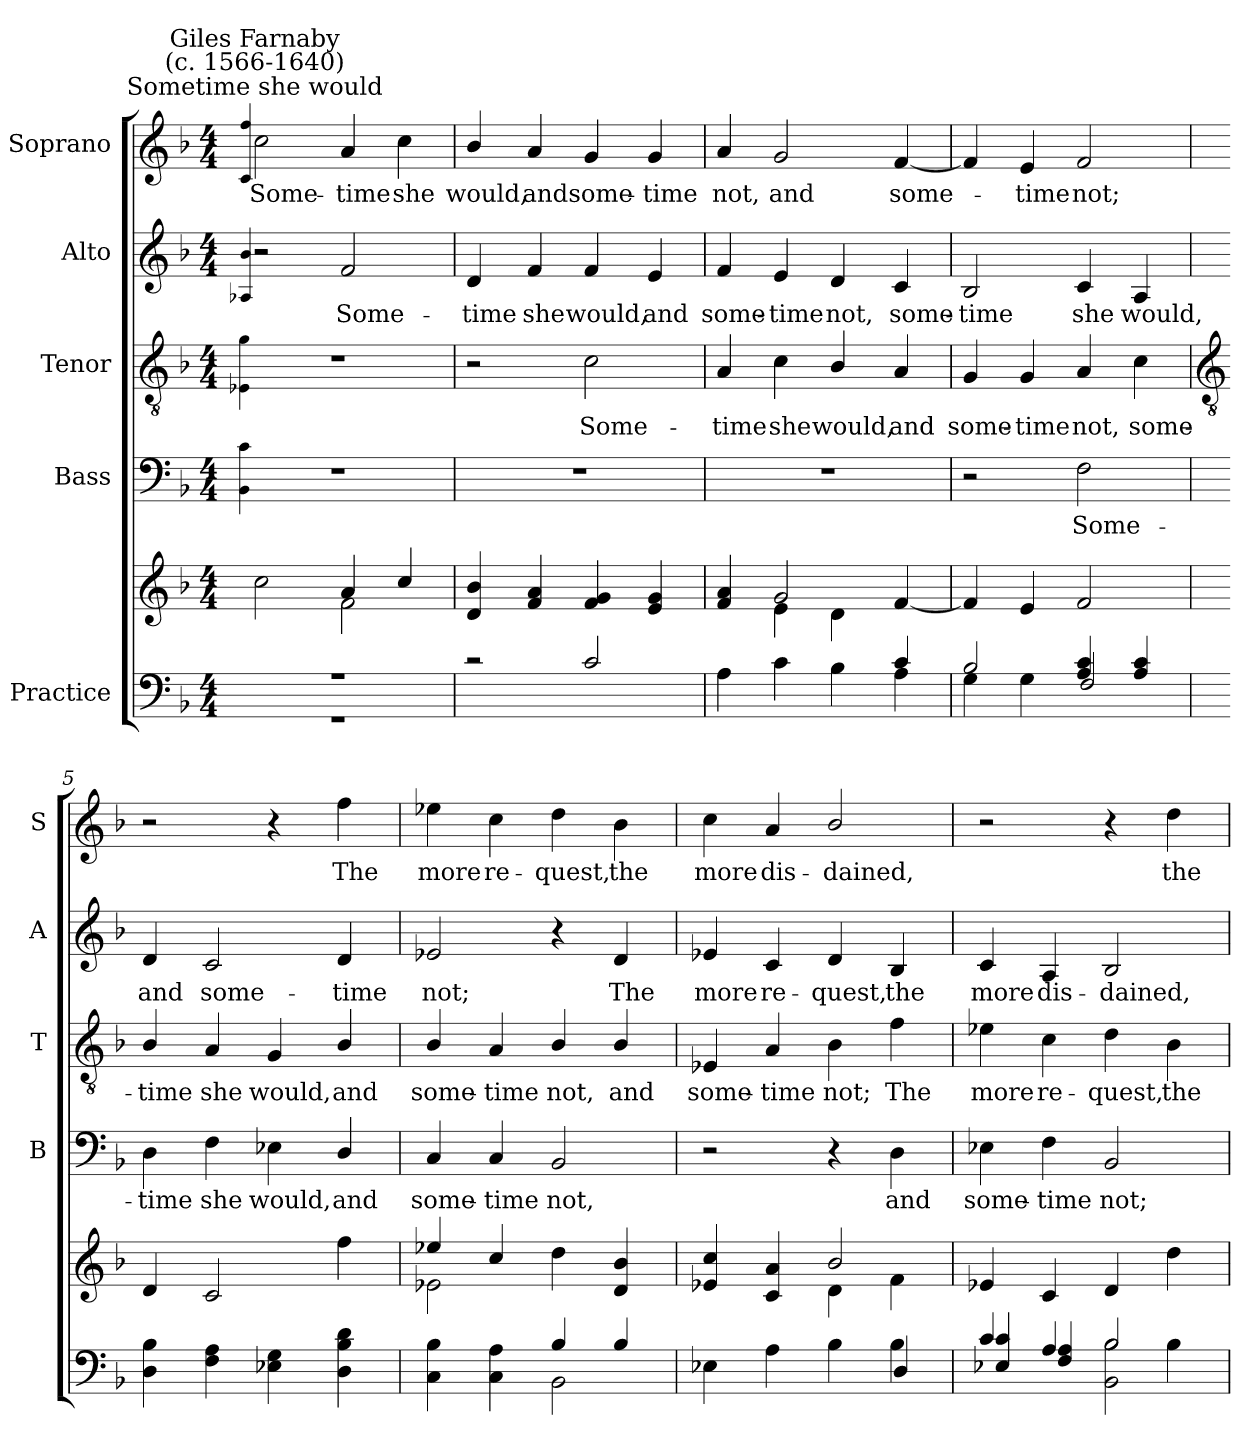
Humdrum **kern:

**kern	**kern	**kern	**text	**kern	**text	**kern	**text	**kern	**text
*part5	*part5	*part4	*part4	*part3	*part3	*part2	*part2	*part1	*part1
*staff6	*staff5	*staff4	*staff4	*staff3	*staff3	*staff2	*staff2	*staff1	*staff1
*I"Practice	*	*I"Bass	*	*I"Tenor	*	*I"Alto	*	*I"Soprano	*
*	*	*I'B	*	*I'T	*	*I'A	*	*I'S	*
*clefF4	*clefG2	*clefF4	*	*clefGv2	*	*clefG2	*	*clefG2	*
*k[b-]	*k[b-]	*k[b-]	*	*k[b-]	*	*k[b-]	*	*k[b-]	*
*F:	*F:	*F:	*	*F:	*	*F:	*	*F:	*
*M4/4	*M4/4	*M4/4	*	*M4/4	*	*M4/4	*	*M4/4	*
=1	=1	=1	=1	=1	=1	=1	=1	=1	=1
.	.	4qqBB- 4qqc	.	4qqE-X 4qqg	.	4qqA-X 4qqb-	.	4qqc 4qqff	.
*^	*^	*	*	*	*	*	*	*	*
!	!	!	!	!	!	!	!	!	!	!LO:TX:a:cj:t=Sometime she would	!
!	!	!	!	!	!	!	!	!	!	!LO:TX:a:cj:t=Giles Farnaby\n(c. 1566-1640)	!
!	!	!	!	!	!	!	!	!	!	!	!LO:LY:b
1r	1r	2cc	2ryy	1r	.	1r	.	2r	.	2cc	Some-
!	!	!	!	!	!	!	!	!	!LO:LY:b	!	!LO:LY:b
.	.	4a	2f\	.	.	.	.	2f	Some-	4a	-time
!	!	!	!	!	!	!	!	!	!	!	!LO:LY:b
.	.	4cc/	.	.	.	.	.	.	.	4cc	she
=2	=2	=2	=2	=2	=2	=2	=2	=2	=2	=2	=2
!	!	!	!	!	!	!	!	!	!LO:LY:b	!	!LO:LY:b
2r	1ryy	4d/ 4b-/	1ryy	1r	.	2r	.	4d	-time	4b-/	would,
!	!	!	!	!	!	!	!	!	!LO:LY:b	!	!LO:LY:b
.	.	4f 4a	.	.	.	.	.	4f	she	4a	and
!	!	!	!	!	!	!	!LO:LY:b	!	!LO:LY:b	!	!LO:LY:b
2c	.	4f 4g	.	.	.	2c	Some-	4f	would,	4g	some-
!	!	!	!	!	!	!	!	!	!LO:LY:b	!	!LO:LY:b
.	.	4e 4g	.	.	.	.	.	4e	and	4g	-time
=3	=3	=3	=3	=3	=3	=3	=3	=3	=3	=3	=3
*	*^	*	*	*	*	*	*	*	*	*	*
!	!	!	!	!	!	!	!	!LO:LY:b	!	!LO:LY:b	!	!LO:LY:b
2.ryy	4A	1ryy	4f 4a	4ryy	1r	.	4A	-time	4f	some-	4a	not,
!	!	!	!	!	!	!	!	!LO:LY:b	!	!LO:LY:b	!	!LO:LY:b
.	4c	.	2g	4e\	.	.	4c	she	4e	-time	2g	and
!	!	!	!	!	!	!	!	!LO:LY:b	!	!LO:LY:b	!	!
.	4B-\	.	.	4d\	.	.	4B-/	would,	4d	not,	.	.
!	!	!	!	!	!	!	!	!LO:LY:b	!	!LO:LY:b	!	!LO:LY:b
4c	4A	.	[4f	4ryy	.	.	4A	and	4c	some-	[4f	some-
=4	=4	=4	=4	=4	=4	=4	=4	=4	=4	=4	=4	=4
!	!	!	!	!	!	!	!	!LO:LY:b	!	!LO:LY:b	!	!
2B-/	4G	2ryy	4f]	2ryy	2r	.	4G	some-	2B-	-time	4f]	.
!	!	!	!	!	!	!	!	!LO:LY:b	!	!	!	!LO:LY:b
.	4G	.	4e	.	.	.	4G	-time	.	.	4e	time
!	!	!	!	!	!	!LO:LY:b	!	!LO:LY:b	!	!LO:LY:b	!	!LO:LY:b
2ryy	4A/ 4c/	2F	2f	2ryy	2F	Some-	4A	not,	4c	she	2f	not;
!	!	!	!	!	!	!	!	!LO:LY:b	!	!LO:LY:b	!	!
.	4A/ 4c/	.	.	.	.	.	4c	some-	4A	would,	.	.
*v	*v	*v	*	*	*	*	*	*	*	*	*	*
!!LO:LB:g=z
=5	=5	=5	=5	=5	=5	=5	=5	=5	=5	=5
*	*	*	*	*	*clefGv2	*	*	*	*	*
*^	*	*	*	*	*	*	*	*	*	*
!	!	!	!	!	!LO:LY:b	!	!LO:LY:b	!	!LO:LY:b	!	!
1ryy	4D 4B-	2ryy	4d	4D	-time	4B-/	-time	4d	and	2r	.
!	!	!	!	!	!LO:LY:b	!	!LO:LY:b	!	!LO:LY:b	!	!
.	4F 4A	.	2c	4F	she	4A	she	2c	some-	.	.
!	!	!	!	!	!LO:LY:b	!	!LO:LY:b	!	!	!	!
.	4E-X 4G	4ryy	.	4E-X	would,	4G	would,	.	.	4r	.
!	!	!	!	!	!LO:LY:b	!	!LO:LY:b	!	!LO:LY:b	!	!LO:LY:b
.	4D\ 4B-\ 4d\	4ff	4ryy	4D/	and	4B-/	and	4d	-time	4ff	The
=6	=6	=6	=6	=6	=6	=6	=6	=6	=6	=6	=6
!	!	!	!	!	!LO:LY:b	!	!LO:LY:b	!	!LO:LY:b	!	!LO:LY:b
2ryy	4C\ 4B-\	4ee-X/	2e-X\	4C	some-	4B-/	some-	2e-X	not;	4ee-X	more
!	!	!	!	!	!LO:LY:b	!	!LO:LY:b	!	!	!	!LO:LY:b
.	4C\ 4A\	4cc/	.	4C	-time	4A	-time	.	.	4cc	re-
!	!	!	!	!	!LO:LY:b	!	!LO:LY:b	!	!	!	!LO:LY:b
4B-/	2BB-\	4dd	4ryy	2BB-	not,	4B-/	not,	4r	.	4dd	-quest,
!	!	!	!	!	!	!	!LO:LY:b	!	!LO:LY:b	!	!LO:LY:b
4B-/	.	4d/ 4b-/	4ryy	.	.	4B-/	and	4d	The	4b-	the
=7	=7	=7	=7	=7	=7	=7	=7	=7	=7	=7	=7
*	*^	*	*^	*	*	*	*	*	*	*	*
!	!	!	!	!	!	!	!	!	!LO:LY:b	!	!LO:LY:b	!	!LO:LY:b
2.ryy	4E-X	2ryy	4e-X/ 4cc/	2ryy	2.ryy	2r	.	4E-X	some-	4e-X	more	4cc	more
!	!	!	!	!	!	!	!	!	!LO:LY:b	!	!LO:LY:b	!	!LO:LY:b
.	4A	.	4c 4a	.	.	.	.	4A	-time	4c	re-	4a	dis-
!	!	!	!	!	!	!	!	!	!LO:LY:b	!	!LO:LY:b	!	!LO:LY:b
.	4B-	4ryy	2b-/	4d\	.	4r	.	4B-	not;	4d	-quest,	2b-/	-dained,
!	!	!	!	!	!	!	!LO:LY:b	!	!LO:LY:b	!	!LO:LY:b	!	!
4B-\	4ryy	4D	.	4ryy	4f\	4D	and	4f	The	4B-	the	.	.
=8	=8	=8	=8	=8	=8	=8	=8	=8	=8	=8	=8	=8	=8
!	!	!	!	!	!	!	!LO:LY:b	!	!LO:LY:b	!	!LO:LY:b	!	!
*	*	*	*	*v	*v	*	*	*	*	*	*	*	*
4c	2.ryy	4E-X 4c	2ryy	4e-X	4E-X	some-	4e-X	more	4c	more	2r	.
!	!	!	!	!	!	!LO:LY:b	!	!LO:LY:b	!	!LO:LY:b	!	!
4A	.	4F 4A	.	4c	4F	-time	4c	re-	4A	dis-	.	.
!	!	!	!	!	!	!LO:LY:b	!	!LO:LY:b	!	!LO:LY:b	!	!
2B-	.	2BB-\ 2B-\	4ryy	4d	2BB-	not;	4d	-quest,	2B-	-dained,	4r	.
!	!	!	!	!	!	!	!	!LO:LY:b	!	!	!	!LO:LY:b
.	4B-	.	4dd	4ryy	.	.	4B-	the	.	.	4dd	the
*v	*v	*v	*	*	*	*	*	*	*	*	*	*
*	*v	*v	*	*	*	*	*	*	*	*
=	=	=	=	=	=	=	=	=	=
*-	*-	*-	*-	*-	*-	*-	*-	*-	*-
